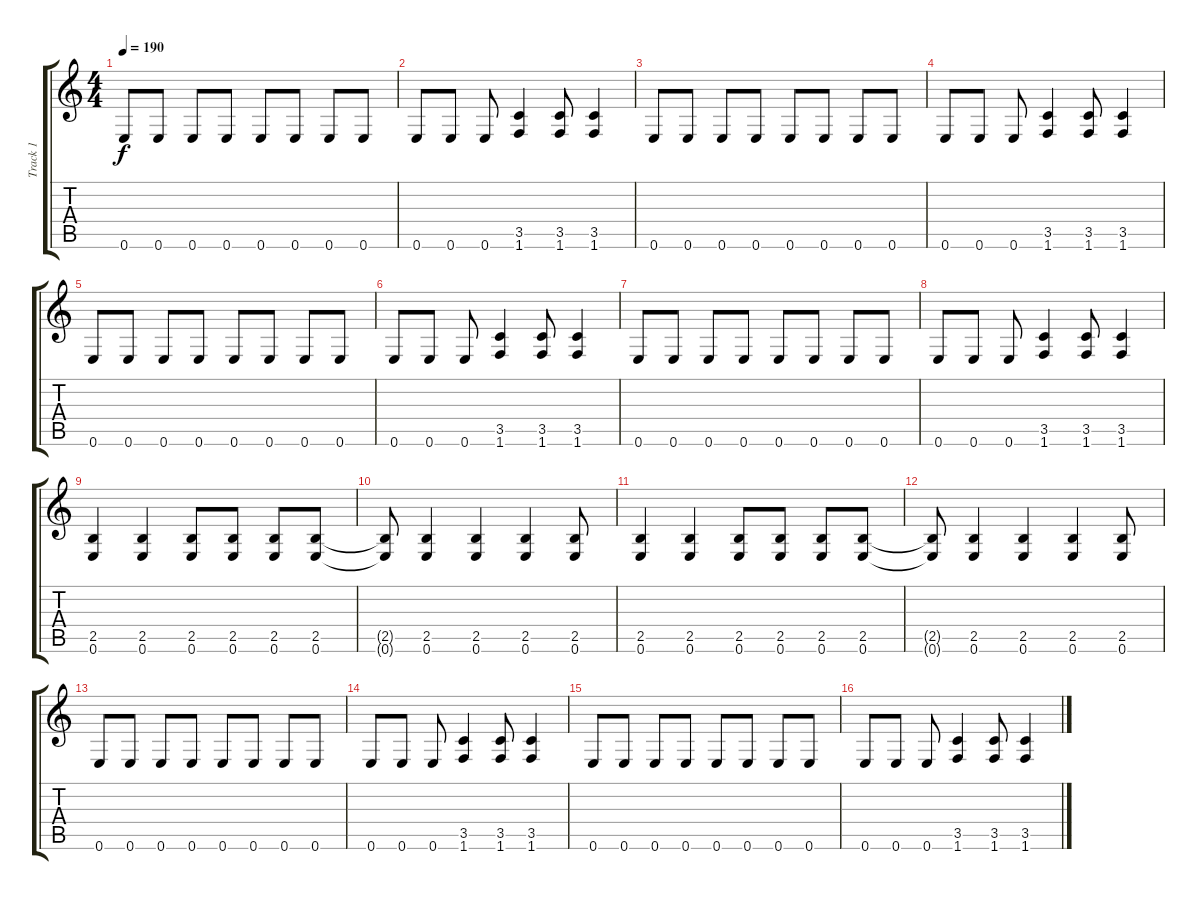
\track ("Track 1" "Track 1") {instrument distortionguitar}
\staff {score tabs}
\tuning (E4 B3 G3 D3 A2 E2) {hide}
\ts (4 4)
\tempo 190
\clef g2
\ks c
0.6.8{dy f} 0.6.8 0.6.8 0.6.8 0.6.8 0.6.8 0.6.8 0.6.8 |
0.6.8 0.6.8 0.6.8 (3.5 1.6).4 (3.5 1.6).8 (3.5 1.6).4 |
0.6.8 0.6.8 0.6.8 0.6.8 0.6.8 0.6.8 0.6.8 0.6.8 |
0.6.8 0.6.8 0.6.8 (3.5 1.6).4 (3.5 1.6).8 (3.5 1.6).4 |
0.6.8 0.6.8 0.6.8 0.6.8 0.6.8 0.6.8 0.6.8 0.6.8 |
0.6.8 0.6.8 0.6.8 (3.5 1.6).4 (3.5 1.6).8 (3.5 1.6).4 |
0.6.8 0.6.8 0.6.8 0.6.8 0.6.8 0.6.8 0.6.8 0.6.8 |
0.6.8 0.6.8 0.6.8 (3.5 1.6).4 (3.5 1.6).8 (3.5 1.6).4 |
(2.5 0.6).4 (2.5 0.6).4 (2.5 0.6).8 (2.5 0.6).8 (2.5 0.6).8 (2.5 0.6).8 |
(2.5{t} 0.6{t}).8 (2.5 0.6).4 (2.5 0.6).4 (2.5 0.6).4 (2.5 0.6).8 |
(2.5 0.6).4 (2.5 0.6).4 (2.5 0.6).8 (2.5 0.6).8 (2.5 0.6).8 (2.5 0.6).8 |
(2.5{t} 0.6{t}).8 (2.5 0.6).4 (2.5 0.6).4 (2.5 0.6).4 (2.5 0.6).8 |
0.6.8 0.6.8 0.6.8 0.6.8 0.6.8 0.6.8 0.6.8 0.6.8 |
0.6.8 0.6.8 0.6.8 (3.5 1.6).4 (3.5 1.6).8 (3.5 1.6).4 |
0.6.8 0.6.8 0.6.8 0.6.8 0.6.8 0.6.8 0.6.8 0.6.8 |
0.6.8 0.6.8 0.6.8 (3.5 1.6).4 (3.5 1.6).8 (3.5 1.6).4
